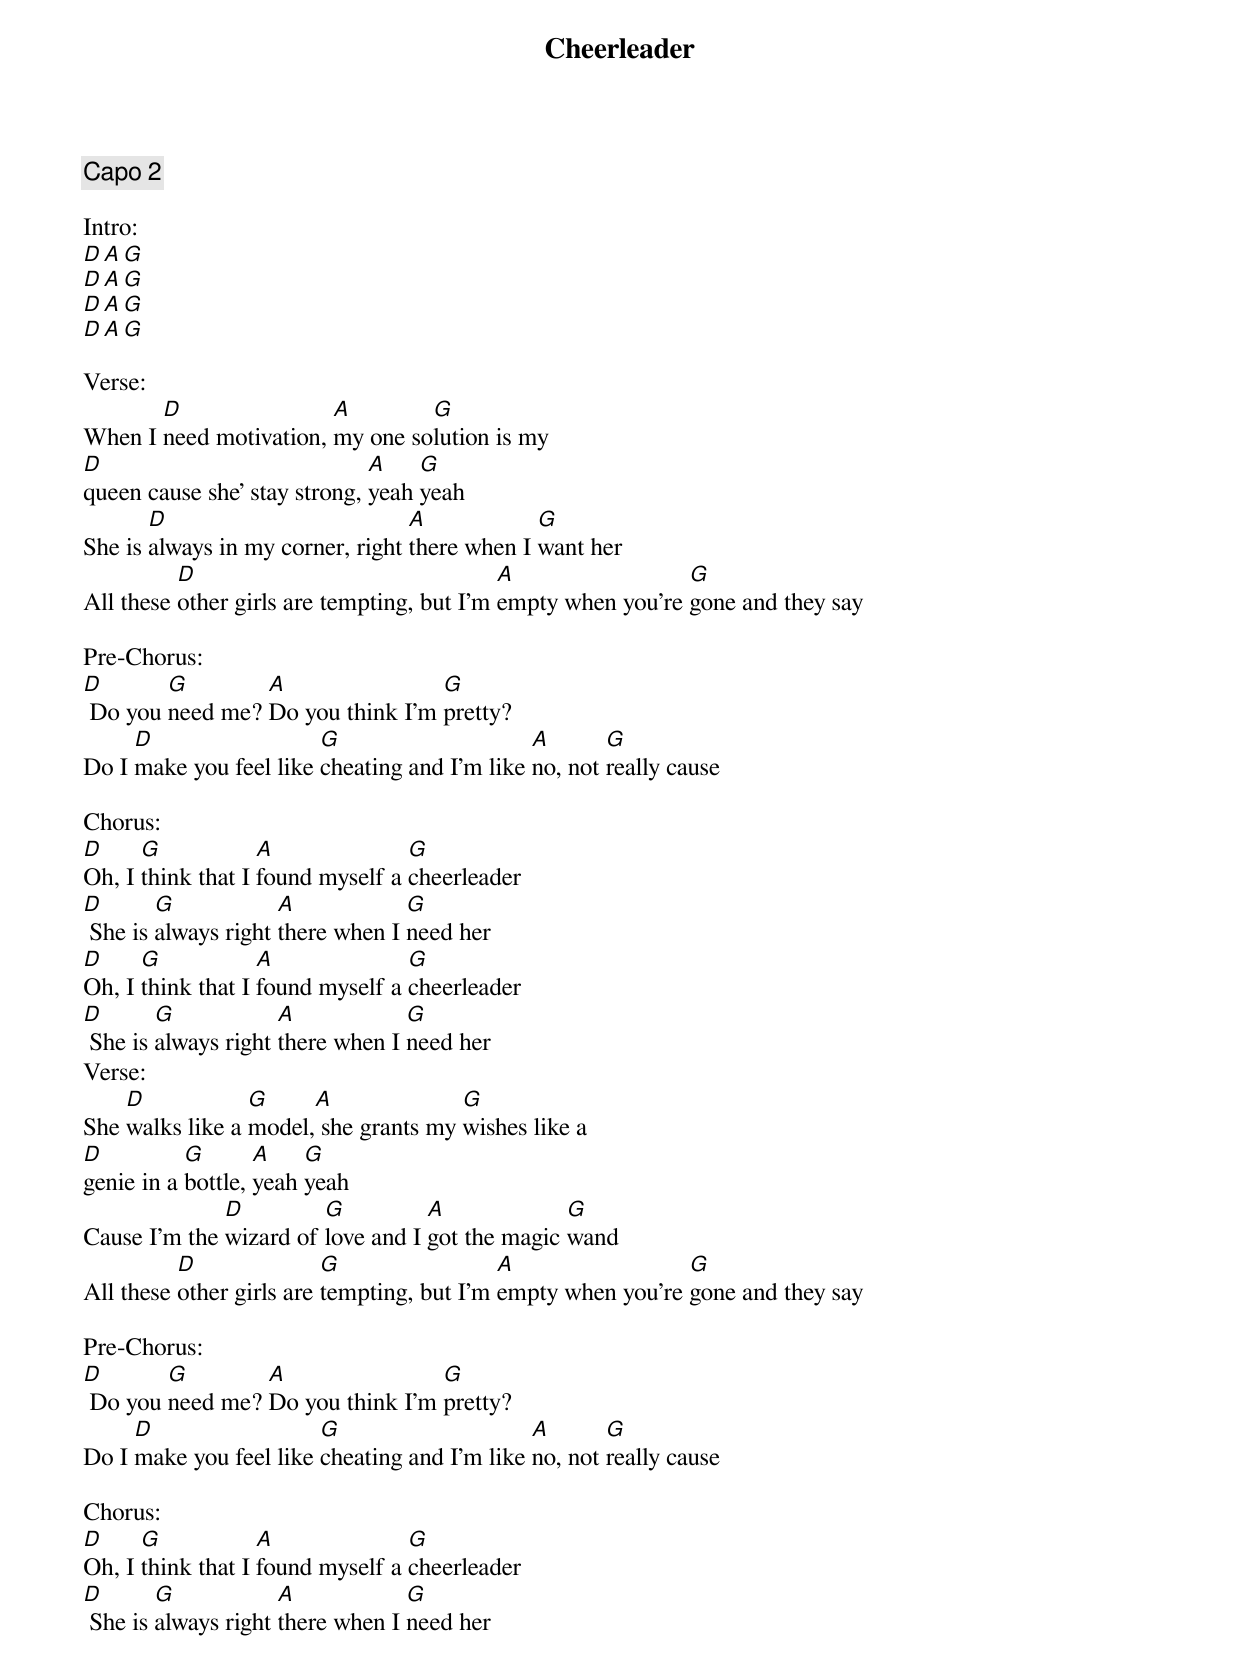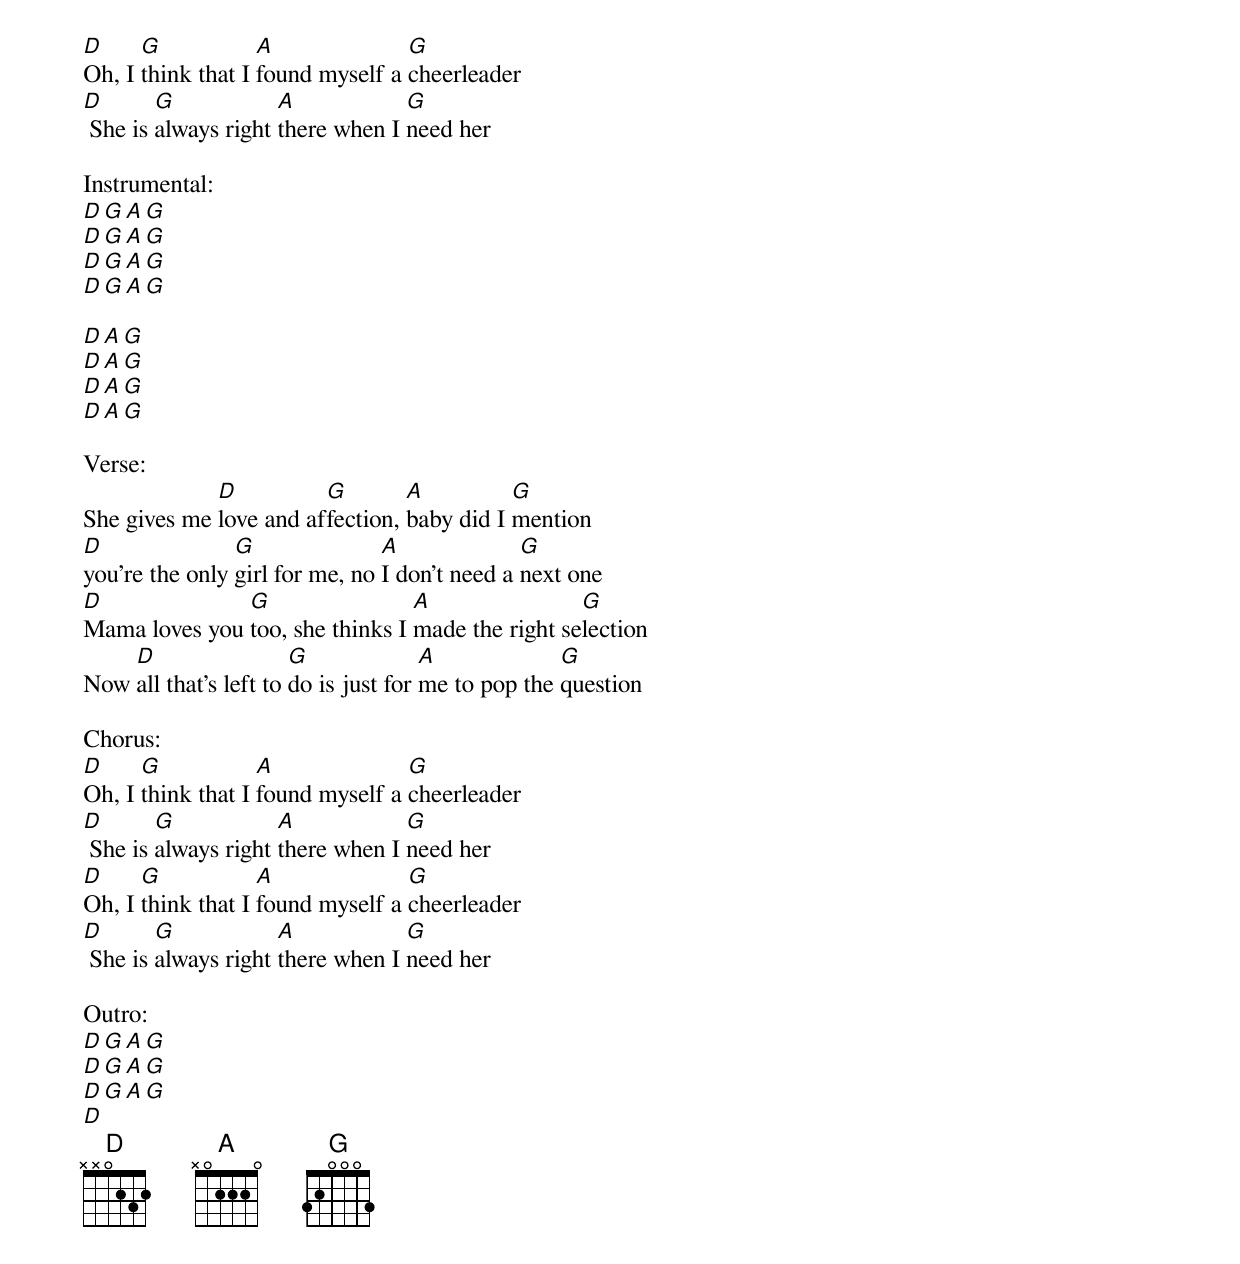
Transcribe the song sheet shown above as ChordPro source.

{title:Cheerleader}
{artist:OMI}
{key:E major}
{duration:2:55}
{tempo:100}
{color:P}

{comment: Capo 2}

Intro:
[D][A][G]
[D][A][G]
[D][A][G]
[D][A][G]

Verse:
When I [D]need motivation, [A]my one so[G]lution is my
[D]queen cause she' stay strong, [A]yeah [G]yeah
She is [D]always in my corner, right [A]there when I [G]want her
All these [D]other girls are tempting, but I'm [A]empty when you're [G]gone and they say

Pre-Chorus:
[D] Do you [G]need me? [A]Do you think I'm [G]pretty?
Do I [D]make you feel like [G]cheating and I'm like [A]no, not [G]really cause

Chorus:
[D]Oh, I [G]think that I [A]found myself a [G]cheerleader
[D] She is [G]always right [A]there when I [G]need her
[D]Oh, I [G]think that I [A]found myself a [G]cheerleader
[D] She is [G]always right [A]there when I [G]need her
Verse:
She [D]walks like a [G]model,[A] she grants my [G]wishes like a
[D]genie in a [G]bottle, [A]yeah [G]yeah
Cause I'm the [D]wizard of [G]love and I [A]got the magic [G]wand
All these [D]other girls are [G]tempting, but I'm [A]empty when you're [G]gone and they say

Pre-Chorus:
[D] Do you [G]need me? [A]Do you think I'm [G]pretty?
Do I [D]make you feel like [G]cheating and I'm like [A]no, not [G]really cause

Chorus:
[D]Oh, I [G]think that I [A]found myself a [G]cheerleader
[D] She is [G]always right [A]there when I [G]need her
[D]Oh, I [G]think that I [A]found myself a [G]cheerleader
[D] She is [G]always right [A]there when I [G]need her

Instrumental:
[D][G][A][G]
[D][G][A][G]
[D][G][A][G]
[D][G][A][G]

[D][A][G]
[D][A][G]
[D][A][G]
[D][A][G]

Verse:
She gives me [D]love and af[G]fection, [A]baby did I [G]mention
[D]you're the only [G]girl for me, no [A]I don't need a [G]next one
[D]Mama loves you [G]too, she thinks I [A]made the right se[G]lection
Now [D]all that's left to [G]do is just for [A]me to pop the [G]question

Chorus:
[D]Oh, I [G]think that I [A]found myself a [G]cheerleader
[D] She is [G]always right [A]there when I [G]need her
[D]Oh, I [G]think that I [A]found myself a [G]cheerleader
[D] She is [G]always right [A]there when I [G]need her

Outro:
[D][G][A][G]
[D][G][A][G]
[D][G][A][G]
[D]
